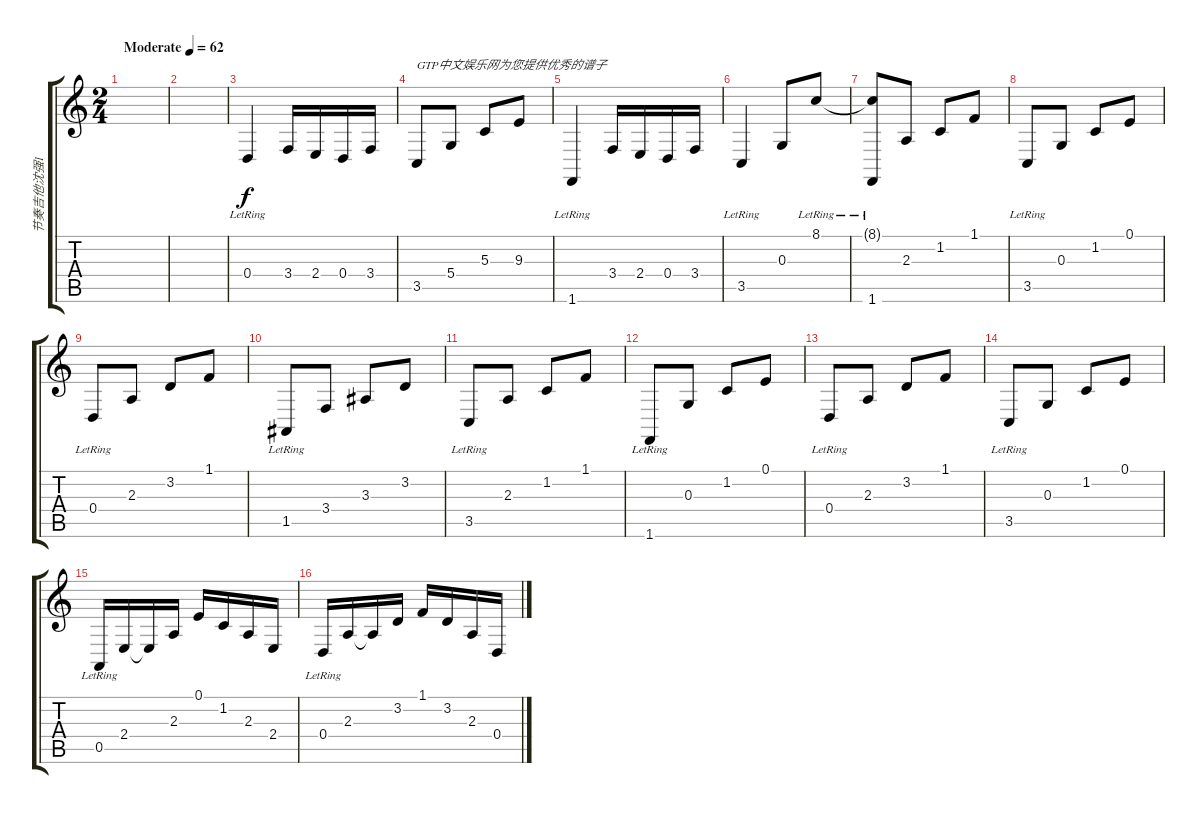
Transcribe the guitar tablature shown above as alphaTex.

\track ("节奏吉他沈强1" "节奏吉他沈强1") {instrument brightacousticpiano}
\staff {score tabs}
\tuning (E4 B3 G3 D3 A2 E2) {hide}
\ts (2 4)
\tempo (62 "Moderate")
\clef g2
\ks c
|
|
0.4{lr}.4 3.4.16 2.4.16 0.4.16 3.4.16 |
3.5.8{txt "GTP中文娱乐网为您提供优秀的谱子"} 5.4.8 5.3.8 9.3.8 |
1.6{lr}.4 3.4.16 2.4.16 0.4.16 3.4.16 |
3.5{lr}.4 0.3.8 8.1{lr}.8 |
(8.1{t} 1.6{lr}).8 2.3.8 1.2.8 1.1.8 |
3.5{lr}.8 0.3.8 1.2.8 0.1.8 |
0.4{lr}.8 2.3.8 3.2.8 1.1.8 |
1.5{lr}.8 3.4.8 3.3.8 3.2.8 |
3.5{lr}.8 2.3.8 1.2.8 1.1.8 |
1.6{lr}.8 0.3.8 1.2.8 0.1.8 |
0.4{lr}.8 2.3.8 3.2.8 1.1.8 |
3.5{lr}.8 0.3.8 1.2.8 0.1.8 |
0.5{lr}.16 2.4.16 2.4{t}.16 2.3.16 0.1.16 1.2.16 2.3.16 2.4.16 |
0.4{lr}.16 2.3.16 2.3{t}.16 3.2.16 1.1.16 3.2.16 2.3.16 0.4.16
